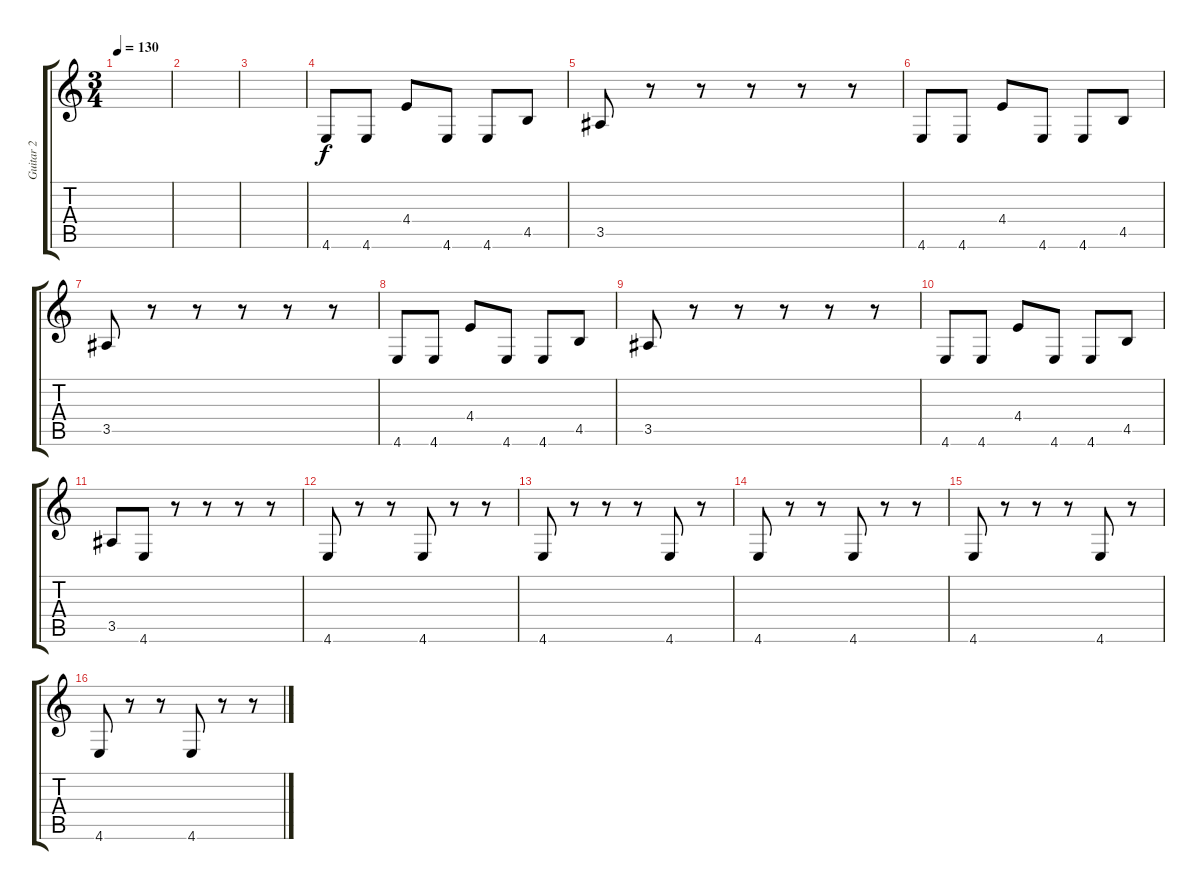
\track ("Guitar 2" "Guitar 2") {instrument overdrivenguitar}
\staff {score tabs}
\tuning (D4 A3 F3 C3 G2 C2) {hide}
\ts (3 4)
\tempo 130
\clef g2
\ks c
|
|
|
4.6.8 4.6.8 4.4.8 4.6.8 4.6.8 4.5.8 |
3.5.8 r.8 r.8 r.8 r.8 r.8 |
4.6.8 4.6.8 4.4.8 4.6.8 4.6.8 4.5.8 |
3.5.8 r.8 r.8 r.8 r.8 r.8 |
4.6.8 4.6.8 4.4.8 4.6.8 4.6.8 4.5.8 |
3.5.8 r.8 r.8 r.8 r.8 r.8 |
4.6.8 4.6.8 4.4.8 4.6.8 4.6.8 4.5.8 |
3.5.8 4.6.8 r.8 r.8 r.8 r.8 |
4.6.8 r.8 r.8 4.6.8 r.8 r.8 |
4.6.8 r.8 r.8 r.8 4.6.8 r.8 |
4.6.8 r.8 r.8 4.6.8 r.8 r.8 |
4.6.8 r.8 r.8 r.8 4.6.8 r.8 |
4.6.8 r.8 r.8 4.6.8 r.8 r.8
